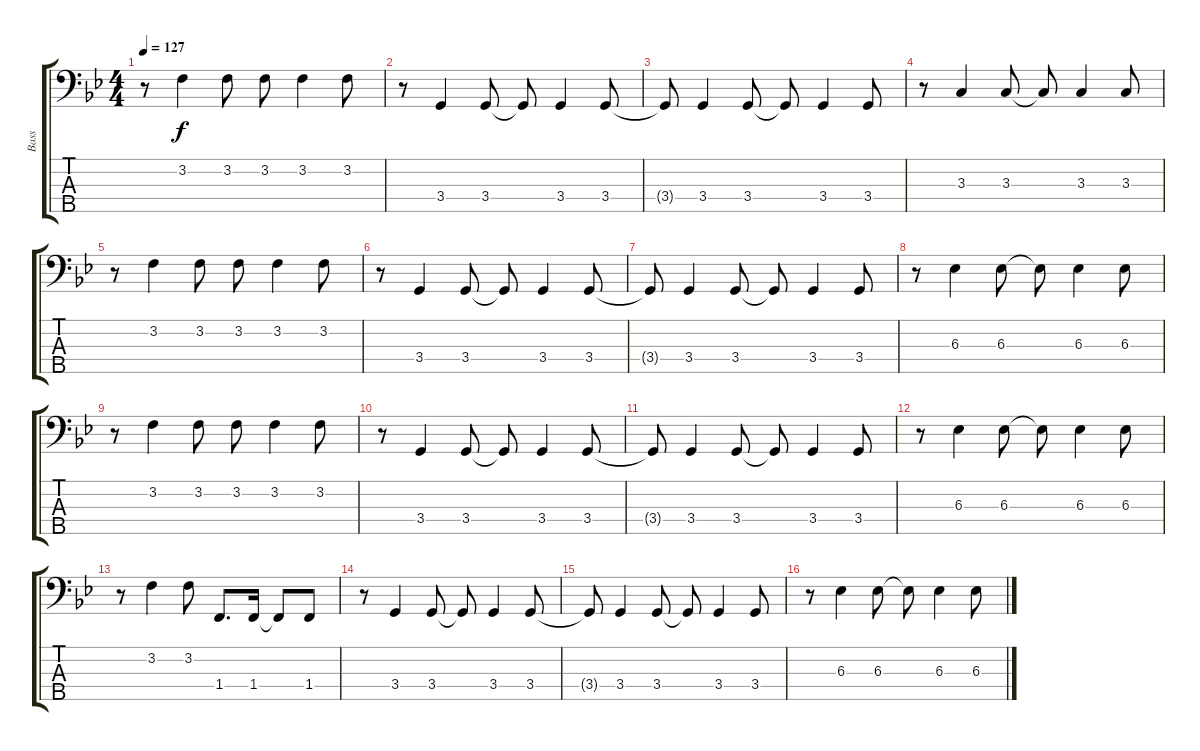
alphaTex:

\track ("Bass" "Bass") {instrument electricbasspick}
\staff {score tabs}
\tuning (G2 D2 A1 E1 B0) {hide}
\ts (4 4)
\tempo 127
\clef f4
\ks bb
r.8{dy f} 3.2.4 3.2.8 3.2.8 3.2.4 3.2.8 |
r.8 3.4.4 3.4.8 3.4{t}.8 3.4.4 3.4.8 |
3.4{t}.8 3.4.4 3.4.8 3.4{t}.8 3.4.4 3.4.8 |
r.8 3.3.4 3.3.8 3.3{t}.8 3.3.4 3.3.8 |
r.8 3.2.4 3.2.8 3.2.8 3.2.4 3.2.8 |
r.8 3.4.4 3.4.8 3.4{t}.8 3.4.4 3.4.8 |
3.4{t}.8 3.4.4 3.4.8 3.4{t}.8 3.4.4 3.4.8 |
r.8 6.3.4 6.3.8 6.3{t}.8 6.3.4 6.3.8 |
r.8 3.2.4 3.2.8 3.2.8 3.2.4 3.2.8 |
r.8 3.4.4 3.4.8 3.4{t}.8 3.4.4 3.4.8 |
3.4{t}.8 3.4.4 3.4.8 3.4{t}.8 3.4.4 3.4.8 |
r.8 6.3.4 6.3.8 6.3{t}.8 6.3.4 6.3.8 |
r.8 3.2.4 3.2.8 1.4.8{d} 1.4.16 1.4{t}.8 1.4.8 |
r.8 3.4.4 3.4.8 3.4{t}.8 3.4.4 3.4.8 |
3.4{t}.8 3.4.4 3.4.8 3.4{t}.8 3.4.4 3.4.8 |
r.8 6.3.4 6.3.8 6.3{t}.8 6.3.4 6.3.8
